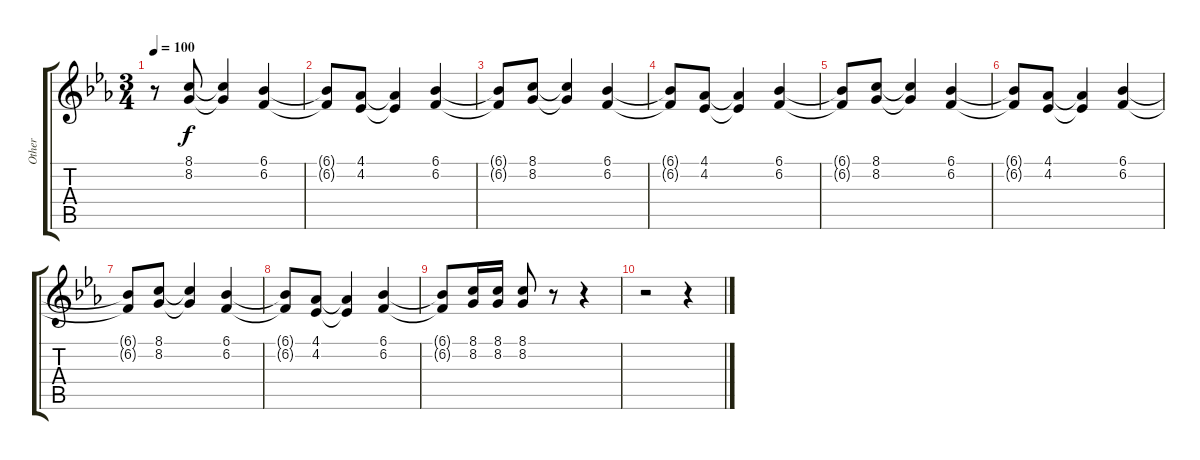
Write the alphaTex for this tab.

\track ("Other" "Other") {instrument lead1square}
\staff {score tabs}
\tuning (E4 B3 G3 D3 A2 E2) {hide}
\ts (3 4)
\tempo 100
\clef g2
\ks cminor
r.8{dy f} (8.1 8.2).8 (8.1{t} 8.2{t}).4 (6.1 6.2).4 |
(6.1{t} 6.2{t}).8 (4.1 4.2).8 (4.1{t} 4.2{t}).4 (6.1 6.2).4 |
(6.1{t} 6.2{t}).8 (8.1 8.2).8 (8.1{t} 8.2{t}).4 (6.1 6.2).4 |
(6.1{t} 6.2{t}).8 (4.1 4.2).8 (4.1{t} 4.2{t}).4 (6.1 6.2).4 |
(6.1{t} 6.2{t}).8 (8.1 8.2).8 (8.1{t} 8.2{t}).4 (6.1 6.2).4 |
(6.1{t} 6.2{t}).8 (4.1 4.2).8 (4.1{t} 4.2{t}).4 (6.1 6.2).4 |
(6.1{t} 6.2{t}).8 (8.1 8.2).8 (8.1{t} 8.2{t}).4 (6.1 6.2).4 |
(6.1{t} 6.2{t}).8 (4.1 4.2).8 (4.1{t} 4.2{t}).4 (6.1 6.2).4 |
(6.1{t} 6.2{t}).8 (8.1 8.2).16 (8.1 8.2).16 (8.1 8.2).8 r.8 r.4 |
r.2 r.4
